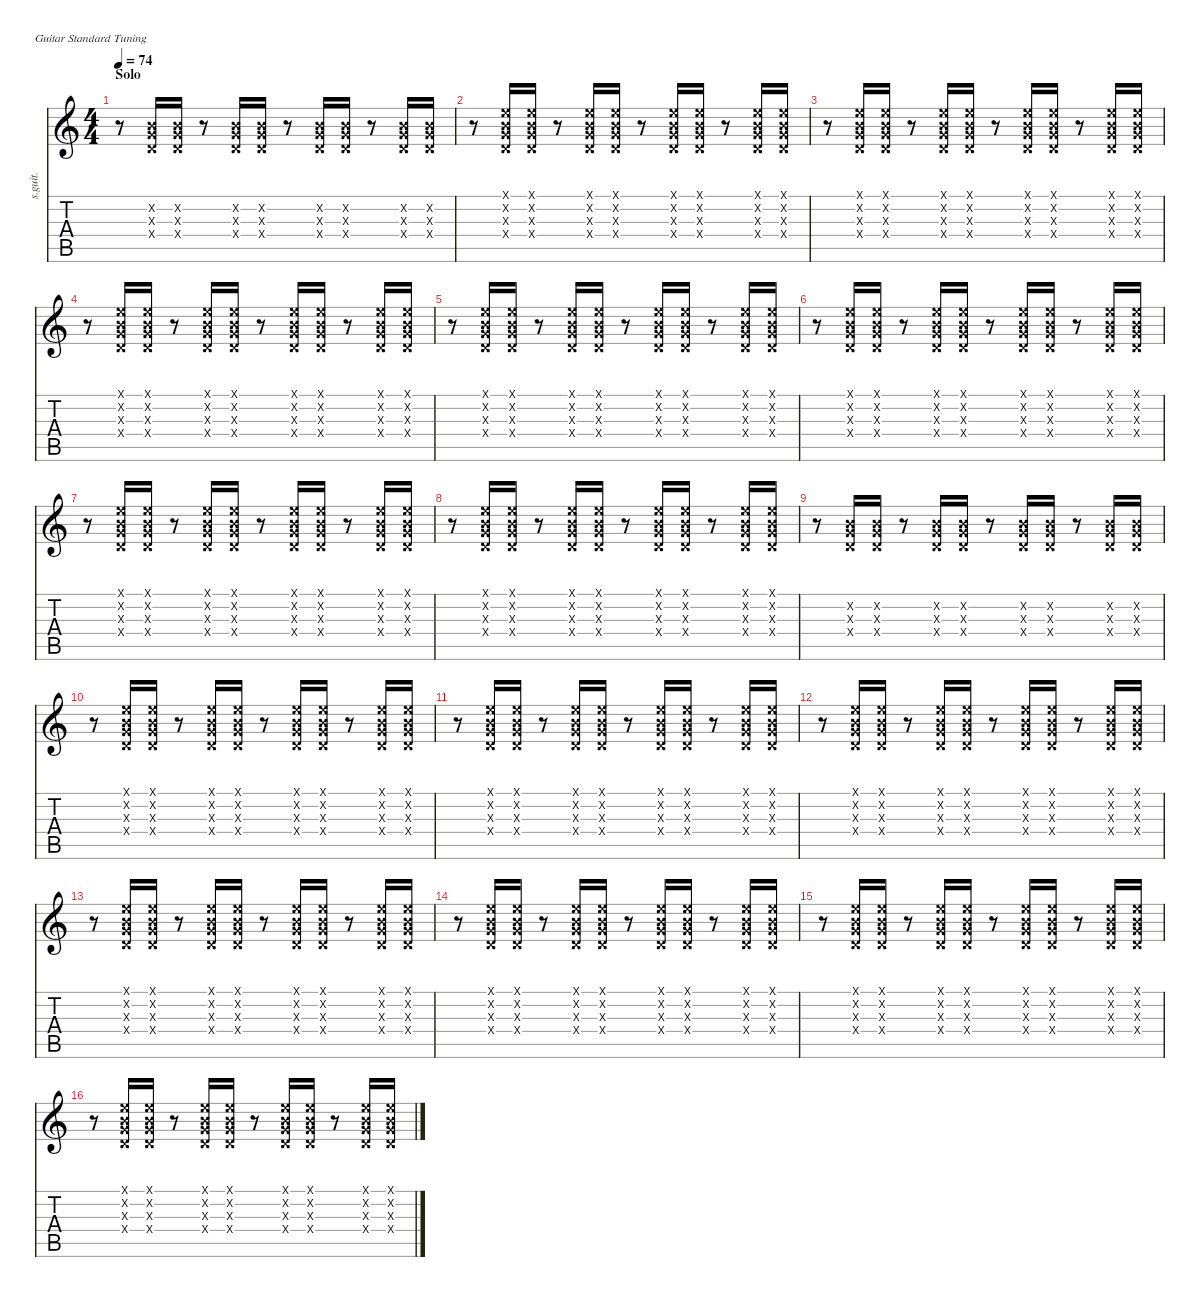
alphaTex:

\defaultSystemsLayout 4
\hideDynamics
\bracketExtendMode nobrackets
\track ("Joe Walsh - Overdubs" "s.guit.") {instrument overdrivenguitar}
\staff {score tabs}
\tuning (E4 B3 G3 D3 A2 E2)
\ts (4 4)
\section ("" "Solo")
\tempo 74
\clef g2
\ks c
r.8{dy f} (0.2{x} 0.3{x} 0.4{x}).16{lyrics (0 "") lyrics (1 "") lyrics (2 "") lyrics (3 "") lyrics (4 "")} (0.2{x} 0.3{x} 0.4{x}).16{lyrics (0 "") lyrics (1 "") lyrics (2 "") lyrics (3 "") lyrics (4 "")} r.8 (0.2{x} 0.3{x} 0.4{x}).16{lyrics (0 "") lyrics (1 "") lyrics (2 "") lyrics (3 "") lyrics (4 "")} (0.2{x} 0.3{x} 0.4{x}).16{lyrics (0 "") lyrics (1 "") lyrics (2 "") lyrics (3 "") lyrics (4 "")} r.8 (0.2{x} 0.3{x} 0.4{x}).16{lyrics (0 "") lyrics (1 "") lyrics (2 "") lyrics (3 "") lyrics (4 "")} (0.2{x} 0.3{x} 0.4{x}).16{lyrics (0 "") lyrics (1 "") lyrics (2 "") lyrics (3 "") lyrics (4 "")} r.8 (0.2{x} 0.3{x} 0.4{x}).16{lyrics (0 "") lyrics (1 "") lyrics (2 "") lyrics (3 "") lyrics (4 "")} (0.2{x} 0.3{x} 0.4{x}).16{lyrics (0 "") lyrics (1 "") lyrics (2 "") lyrics (3 "") lyrics (4 "")} |
r.8 (0.1{x} 0.2{x} 0.3{x} 0.4{x}).16{lyrics (0 "") lyrics (1 "") lyrics (2 "") lyrics (3 "") lyrics (4 "")} (0.1{x} 0.2{x} 0.3{x} 0.4{x}).16{lyrics (0 "") lyrics (1 "") lyrics (2 "") lyrics (3 "") lyrics (4 "")} r.8 (0.1{x} 0.2{x} 0.3{x} 0.4{x}).16{lyrics (0 "") lyrics (1 "") lyrics (2 "") lyrics (3 "") lyrics (4 "")} (0.1{x} 0.2{x} 0.3{x} 0.4{x}).16{lyrics (0 "") lyrics (1 "") lyrics (2 "") lyrics (3 "") lyrics (4 "")} r.8 (0.1{x} 0.2{x} 0.3{x} 0.4{x}).16{lyrics (0 "") lyrics (1 "") lyrics (2 "") lyrics (3 "") lyrics (4 "")} (0.1{x} 0.2{x} 0.3{x} 0.4{x}).16{lyrics (0 "") lyrics (1 "") lyrics (2 "") lyrics (3 "") lyrics (4 "")} r.8 (0.1{x} 0.2{x} 0.3{x} 0.4{x}).16{lyrics (0 "") lyrics (1 "") lyrics (2 "") lyrics (3 "") lyrics (4 "")} (0.1{x} 0.2{x} 0.3{x} 0.4{x}).16{lyrics (0 "") lyrics (1 "") lyrics (2 "") lyrics (3 "") lyrics (4 "")} |
r.8 (0.1{x} 0.2{x} 0.3{x} 0.4{x}).16{lyrics (0 "") lyrics (1 "") lyrics (2 "") lyrics (3 "") lyrics (4 "")} (0.1{x} 0.2{x} 0.3{x} 0.4{x}).16{lyrics (0 "") lyrics (1 "") lyrics (2 "") lyrics (3 "") lyrics (4 "")} r.8 (0.1{x} 0.2{x} 0.3{x} 0.4{x}).16{lyrics (0 "") lyrics (1 "") lyrics (2 "") lyrics (3 "") lyrics (4 "")} (0.1{x} 0.2{x} 0.3{x} 0.4{x}).16{lyrics (0 "") lyrics (1 "") lyrics (2 "") lyrics (3 "") lyrics (4 "")} r.8 (0.1{x} 0.2{x} 0.3{x} 0.4{x}).16{lyrics (0 "") lyrics (1 "") lyrics (2 "") lyrics (3 "") lyrics (4 "")} (0.1{x} 0.2{x} 0.3{x} 0.4{x}).16{lyrics (0 "") lyrics (1 "") lyrics (2 "") lyrics (3 "") lyrics (4 "")} r.8 (0.1{x} 0.2{x} 0.3{x} 0.4{x}).16{lyrics (0 "") lyrics (1 "") lyrics (2 "") lyrics (3 "") lyrics (4 "")} (0.1{x} 0.2{x} 0.3{x} 0.4{x}).16{lyrics (0 "") lyrics (1 "") lyrics (2 "") lyrics (3 "") lyrics (4 "")} |
r.8 (0.1{x} 0.2{x} 0.3{x} 0.4{x}).16{lyrics (0 "") lyrics (1 "") lyrics (2 "") lyrics (3 "") lyrics (4 "")} (0.1{x} 0.2{x} 0.3{x} 0.4{x}).16{lyrics (0 "") lyrics (1 "") lyrics (2 "") lyrics (3 "") lyrics (4 "")} r.8 (0.1{x} 0.2{x} 0.3{x} 0.4{x}).16{lyrics (0 "") lyrics (1 "") lyrics (2 "") lyrics (3 "") lyrics (4 "")} (0.1{x} 0.2{x} 0.3{x} 0.4{x}).16{lyrics (0 "") lyrics (1 "") lyrics (2 "") lyrics (3 "") lyrics (4 "")} r.8 (0.1{x} 0.2{x} 0.3{x} 0.4{x}).16{lyrics (0 "") lyrics (1 "") lyrics (2 "") lyrics (3 "") lyrics (4 "")} (0.1{x} 0.2{x} 0.3{x} 0.4{x}).16{lyrics (0 "") lyrics (1 "") lyrics (2 "") lyrics (3 "") lyrics (4 "")} r.8 (0.1{x} 0.2{x} 0.3{x} 0.4{x}).16{lyrics (0 "") lyrics (1 "") lyrics (2 "") lyrics (3 "") lyrics (4 "")} (0.1{x} 0.2{x} 0.3{x} 0.4{x}).16{lyrics (0 "") lyrics (1 "") lyrics (2 "") lyrics (3 "") lyrics (4 "")} |
r.8 (0.1{x} 0.2{x} 0.3{x} 0.4{x}).16{lyrics (0 "") lyrics (1 "") lyrics (2 "") lyrics (3 "") lyrics (4 "")} (0.1{x} 0.2{x} 0.3{x} 0.4{x}).16{lyrics (0 "") lyrics (1 "") lyrics (2 "") lyrics (3 "") lyrics (4 "")} r.8 (0.1{x} 0.2{x} 0.3{x} 0.4{x}).16{lyrics (0 "") lyrics (1 "") lyrics (2 "") lyrics (3 "") lyrics (4 "")} (0.1{x} 0.2{x} 0.3{x} 0.4{x}).16{lyrics (0 "") lyrics (1 "") lyrics (2 "") lyrics (3 "") lyrics (4 "")} r.8 (0.1{x} 0.2{x} 0.3{x} 0.4{x}).16{lyrics (0 "") lyrics (1 "") lyrics (2 "") lyrics (3 "") lyrics (4 "")} (0.1{x} 0.2{x} 0.3{x} 0.4{x}).16{lyrics (0 "") lyrics (1 "") lyrics (2 "") lyrics (3 "") lyrics (4 "")} r.8 (0.1{x} 0.2{x} 0.3{x} 0.4{x}).16{lyrics (0 "") lyrics (1 "") lyrics (2 "") lyrics (3 "") lyrics (4 "")} (0.1{x} 0.2{x} 0.3{x} 0.4{x}).16{lyrics (0 "") lyrics (1 "") lyrics (2 "") lyrics (3 "") lyrics (4 "")} |
r.8 (0.1{x} 0.2{x} 0.3{x} 0.4{x}).16{lyrics (0 "") lyrics (1 "") lyrics (2 "") lyrics (3 "") lyrics (4 "")} (0.1{x} 0.2{x} 0.3{x} 0.4{x}).16{lyrics (0 "") lyrics (1 "") lyrics (2 "") lyrics (3 "") lyrics (4 "")} r.8 (0.1{x} 0.2{x} 0.3{x} 0.4{x}).16{lyrics (0 "") lyrics (1 "") lyrics (2 "") lyrics (3 "") lyrics (4 "")} (0.1{x} 0.2{x} 0.3{x} 0.4{x}).16{lyrics (0 "") lyrics (1 "") lyrics (2 "") lyrics (3 "") lyrics (4 "")} r.8 (0.1{x} 0.2{x} 0.3{x} 0.4{x}).16{lyrics (0 "") lyrics (1 "") lyrics (2 "") lyrics (3 "") lyrics (4 "")} (0.1{x} 0.2{x} 0.3{x} 0.4{x}).16{lyrics (0 "") lyrics (1 "") lyrics (2 "") lyrics (3 "") lyrics (4 "")} r.8 (0.1{x} 0.2{x} 0.3{x} 0.4{x}).16{lyrics (0 "") lyrics (1 "") lyrics (2 "") lyrics (3 "") lyrics (4 "")} (0.1{x} 0.2{x} 0.3{x} 0.4{x}).16{lyrics (0 "") lyrics (1 "") lyrics (2 "") lyrics (3 "") lyrics (4 "")} |
r.8 (0.1{x} 0.2{x} 0.3{x} 0.4{x}).16{lyrics (0 "") lyrics (1 "") lyrics (2 "") lyrics (3 "") lyrics (4 "")} (0.1{x} 0.2{x} 0.3{x} 0.4{x}).16{lyrics (0 "") lyrics (1 "") lyrics (2 "") lyrics (3 "") lyrics (4 "")} r.8 (0.1{x} 0.2{x} 0.3{x} 0.4{x}).16{lyrics (0 "") lyrics (1 "") lyrics (2 "") lyrics (3 "") lyrics (4 "")} (0.1{x} 0.2{x} 0.3{x} 0.4{x}).16{lyrics (0 "") lyrics (1 "") lyrics (2 "") lyrics (3 "") lyrics (4 "")} r.8 (0.1{x} 0.2{x} 0.3{x} 0.4{x}).16{lyrics (0 "") lyrics (1 "") lyrics (2 "") lyrics (3 "") lyrics (4 "")} (0.1{x} 0.2{x} 0.3{x} 0.4{x}).16{lyrics (0 "") lyrics (1 "") lyrics (2 "") lyrics (3 "") lyrics (4 "")} r.8 (0.1{x} 0.2{x} 0.3{x} 0.4{x}).16{lyrics (0 "") lyrics (1 "") lyrics (2 "") lyrics (3 "") lyrics (4 "")} (0.1{x} 0.2{x} 0.3{x} 0.4{x}).16{lyrics (0 "") lyrics (1 "") lyrics (2 "") lyrics (3 "") lyrics (4 "")} |
r.8 (0.1{x} 0.2{x} 0.3{x} 0.4{x}).16{lyrics (0 "") lyrics (1 "") lyrics (2 "") lyrics (3 "") lyrics (4 "")} (0.1{x} 0.2{x} 0.3{x} 0.4{x}).16{lyrics (0 "") lyrics (1 "") lyrics (2 "") lyrics (3 "") lyrics (4 "")} r.8 (0.1{x} 0.2{x} 0.3{x} 0.4{x}).16{lyrics (0 "") lyrics (1 "") lyrics (2 "") lyrics (3 "") lyrics (4 "")} (0.1{x} 0.2{x} 0.3{x} 0.4{x}).16{lyrics (0 "") lyrics (1 "") lyrics (2 "") lyrics (3 "") lyrics (4 "")} r.8 (0.1{x} 0.2{x} 0.3{x} 0.4{x}).16{lyrics (0 "") lyrics (1 "") lyrics (2 "") lyrics (3 "") lyrics (4 "")} (0.1{x} 0.2{x} 0.3{x} 0.4{x}).16{lyrics (0 "") lyrics (1 "") lyrics (2 "") lyrics (3 "") lyrics (4 "")} r.8 (0.1{x} 0.2{x} 0.3{x} 0.4{x}).16{lyrics (0 "") lyrics (1 "") lyrics (2 "") lyrics (3 "") lyrics (4 "")} (0.1{x} 0.2{x} 0.3{x} 0.4{x}).16{lyrics (0 "") lyrics (1 "") lyrics (2 "") lyrics (3 "") lyrics (4 "")} |
r.8 (0.2{x} 0.3{x} 0.4{x}).16{lyrics (0 "") lyrics (1 "") lyrics (2 "") lyrics (3 "") lyrics (4 "")} (0.2{x} 0.3{x} 0.4{x}).16{lyrics (0 "") lyrics (1 "") lyrics (2 "") lyrics (3 "") lyrics (4 "")} r.8 (0.2{x} 0.3{x} 0.4{x}).16{lyrics (0 "") lyrics (1 "") lyrics (2 "") lyrics (3 "") lyrics (4 "")} (0.2{x} 0.3{x} 0.4{x}).16{lyrics (0 "") lyrics (1 "") lyrics (2 "") lyrics (3 "") lyrics (4 "")} r.8 (0.2{x} 0.3{x} 0.4{x}).16{lyrics (0 "") lyrics (1 "") lyrics (2 "") lyrics (3 "") lyrics (4 "")} (0.2{x} 0.3{x} 0.4{x}).16{lyrics (0 "") lyrics (1 "") lyrics (2 "") lyrics (3 "") lyrics (4 "")} r.8 (0.2{x} 0.3{x} 0.4{x}).16{lyrics (0 "") lyrics (1 "") lyrics (2 "") lyrics (3 "") lyrics (4 "")} (0.2{x} 0.3{x} 0.4{x}).16{lyrics (0 "") lyrics (1 "") lyrics (2 "") lyrics (3 "") lyrics (4 "")} |
r.8 (0.1{x} 0.2{x} 0.3{x} 0.4{x}).16{lyrics (0 "") lyrics (1 "") lyrics (2 "") lyrics (3 "") lyrics (4 "")} (0.1{x} 0.2{x} 0.3{x} 0.4{x}).16{lyrics (0 "") lyrics (1 "") lyrics (2 "") lyrics (3 "") lyrics (4 "")} r.8 (0.1{x} 0.2{x} 0.3{x} 0.4{x}).16{lyrics (0 "") lyrics (1 "") lyrics (2 "") lyrics (3 "") lyrics (4 "")} (0.1{x} 0.2{x} 0.3{x} 0.4{x}).16{lyrics (0 "") lyrics (1 "") lyrics (2 "") lyrics (3 "") lyrics (4 "")} r.8 (0.1{x} 0.2{x} 0.3{x} 0.4{x}).16{lyrics (0 "") lyrics (1 "") lyrics (2 "") lyrics (3 "") lyrics (4 "")} (0.1{x} 0.2{x} 0.3{x} 0.4{x}).16{lyrics (0 "") lyrics (1 "") lyrics (2 "") lyrics (3 "") lyrics (4 "")} r.8 (0.1{x} 0.2{x} 0.3{x} 0.4{x}).16{lyrics (0 "") lyrics (1 "") lyrics (2 "") lyrics (3 "") lyrics (4 "")} (0.1{x} 0.2{x} 0.3{x} 0.4{x}).16{lyrics (0 "") lyrics (1 "") lyrics (2 "") lyrics (3 "") lyrics (4 "")} |
r.8 (0.1{x} 0.2{x} 0.3{x} 0.4{x}).16{lyrics (0 "") lyrics (1 "") lyrics (2 "") lyrics (3 "") lyrics (4 "")} (0.1{x} 0.2{x} 0.3{x} 0.4{x}).16{lyrics (0 "") lyrics (1 "") lyrics (2 "") lyrics (3 "") lyrics (4 "")} r.8 (0.1{x} 0.2{x} 0.3{x} 0.4{x}).16{lyrics (0 "") lyrics (1 "") lyrics (2 "") lyrics (3 "") lyrics (4 "")} (0.1{x} 0.2{x} 0.3{x} 0.4{x}).16{lyrics (0 "") lyrics (1 "") lyrics (2 "") lyrics (3 "") lyrics (4 "")} r.8 (0.1{x} 0.2{x} 0.3{x} 0.4{x}).16{lyrics (0 "") lyrics (1 "") lyrics (2 "") lyrics (3 "") lyrics (4 "")} (0.1{x} 0.2{x} 0.3{x} 0.4{x}).16{lyrics (0 "") lyrics (1 "") lyrics (2 "") lyrics (3 "") lyrics (4 "")} r.8 (0.1{x} 0.2{x} 0.3{x} 0.4{x}).16{lyrics (0 "") lyrics (1 "") lyrics (2 "") lyrics (3 "") lyrics (4 "")} (0.1{x} 0.2{x} 0.3{x} 0.4{x}).16{lyrics (0 "") lyrics (1 "") lyrics (2 "") lyrics (3 "") lyrics (4 "")} |
r.8 (0.1{x} 0.2{x} 0.3{x} 0.4{x}).16{lyrics (0 "") lyrics (1 "") lyrics (2 "") lyrics (3 "") lyrics (4 "")} (0.1{x} 0.2{x} 0.3{x} 0.4{x}).16{lyrics (0 "") lyrics (1 "") lyrics (2 "") lyrics (3 "") lyrics (4 "")} r.8 (0.1{x} 0.2{x} 0.3{x} 0.4{x}).16{lyrics (0 "") lyrics (1 "") lyrics (2 "") lyrics (3 "") lyrics (4 "")} (0.1{x} 0.2{x} 0.3{x} 0.4{x}).16{lyrics (0 "") lyrics (1 "") lyrics (2 "") lyrics (3 "") lyrics (4 "")} r.8 (0.1{x} 0.2{x} 0.3{x} 0.4{x}).16{lyrics (0 "") lyrics (1 "") lyrics (2 "") lyrics (3 "") lyrics (4 "")} (0.1{x} 0.2{x} 0.3{x} 0.4{x}).16{lyrics (0 "") lyrics (1 "") lyrics (2 "") lyrics (3 "") lyrics (4 "")} r.8 (0.1{x} 0.2{x} 0.3{x} 0.4{x}).16{lyrics (0 "") lyrics (1 "") lyrics (2 "") lyrics (3 "") lyrics (4 "")} (0.1{x} 0.2{x} 0.3{x} 0.4{x}).16{lyrics (0 "") lyrics (1 "") lyrics (2 "") lyrics (3 "") lyrics (4 "")} |
r.8 (0.1{x} 0.2{x} 0.3{x} 0.4{x}).16{lyrics (0 "") lyrics (1 "") lyrics (2 "") lyrics (3 "") lyrics (4 "")} (0.1{x} 0.2{x} 0.3{x} 0.4{x}).16{lyrics (0 "") lyrics (1 "") lyrics (2 "") lyrics (3 "") lyrics (4 "")} r.8 (0.1{x} 0.2{x} 0.3{x} 0.4{x}).16{lyrics (0 "") lyrics (1 "") lyrics (2 "") lyrics (3 "") lyrics (4 "")} (0.1{x} 0.2{x} 0.3{x} 0.4{x}).16{lyrics (0 "") lyrics (1 "") lyrics (2 "") lyrics (3 "") lyrics (4 "")} r.8 (0.1{x} 0.2{x} 0.3{x} 0.4{x}).16{lyrics (0 "") lyrics (1 "") lyrics (2 "") lyrics (3 "") lyrics (4 "")} (0.1{x} 0.2{x} 0.3{x} 0.4{x}).16{lyrics (0 "") lyrics (1 "") lyrics (2 "") lyrics (3 "") lyrics (4 "")} r.8 (0.1{x} 0.2{x} 0.3{x} 0.4{x}).16{lyrics (0 "") lyrics (1 "") lyrics (2 "") lyrics (3 "") lyrics (4 "")} (0.1{x} 0.2{x} 0.3{x} 0.4{x}).16{lyrics (0 "") lyrics (1 "") lyrics (2 "") lyrics (3 "") lyrics (4 "")} |
r.8 (0.1{x} 0.2{x} 0.3{x} 0.4{x}).16{lyrics (0 "") lyrics (1 "") lyrics (2 "") lyrics (3 "") lyrics (4 "")} (0.1{x} 0.2{x} 0.3{x} 0.4{x}).16{lyrics (0 "") lyrics (1 "") lyrics (2 "") lyrics (3 "") lyrics (4 "")} r.8 (0.1{x} 0.2{x} 0.3{x} 0.4{x}).16{lyrics (0 "") lyrics (1 "") lyrics (2 "") lyrics (3 "") lyrics (4 "")} (0.1{x} 0.2{x} 0.3{x} 0.4{x}).16{lyrics (0 "") lyrics (1 "") lyrics (2 "") lyrics (3 "") lyrics (4 "")} r.8 (0.1{x} 0.2{x} 0.3{x} 0.4{x}).16{lyrics (0 "") lyrics (1 "") lyrics (2 "") lyrics (3 "") lyrics (4 "")} (0.1{x} 0.2{x} 0.3{x} 0.4{x}).16{lyrics (0 "") lyrics (1 "") lyrics (2 "") lyrics (3 "") lyrics (4 "")} r.8 (0.1{x} 0.2{x} 0.3{x} 0.4{x}).16{lyrics (0 "") lyrics (1 "") lyrics (2 "") lyrics (3 "") lyrics (4 "")} (0.1{x} 0.2{x} 0.3{x} 0.4{x}).16{lyrics (0 "") lyrics (1 "") lyrics (2 "") lyrics (3 "") lyrics (4 "")} |
r.8 (0.1{x} 0.2{x} 0.3{x} 0.4{x}).16{lyrics (0 "") lyrics (1 "") lyrics (2 "") lyrics (3 "") lyrics (4 "")} (0.1{x} 0.2{x} 0.3{x} 0.4{x}).16{lyrics (0 "") lyrics (1 "") lyrics (2 "") lyrics (3 "") lyrics (4 "")} r.8 (0.1{x} 0.2{x} 0.3{x} 0.4{x}).16{lyrics (0 "") lyrics (1 "") lyrics (2 "") lyrics (3 "") lyrics (4 "")} (0.1{x} 0.2{x} 0.3{x} 0.4{x}).16{lyrics (0 "") lyrics (1 "") lyrics (2 "") lyrics (3 "") lyrics (4 "")} r.8 (0.1{x} 0.2{x} 0.3{x} 0.4{x}).16{lyrics (0 "") lyrics (1 "") lyrics (2 "") lyrics (3 "") lyrics (4 "")} (0.1{x} 0.2{x} 0.3{x} 0.4{x}).16{lyrics (0 "") lyrics (1 "") lyrics (2 "") lyrics (3 "") lyrics (4 "")} r.8 (0.1{x} 0.2{x} 0.3{x} 0.4{x}).16{lyrics (0 "") lyrics (1 "") lyrics (2 "") lyrics (3 "") lyrics (4 "")} (0.1{x} 0.2{x} 0.3{x} 0.4{x}).16{lyrics (0 "") lyrics (1 "") lyrics (2 "") lyrics (3 "") lyrics (4 "")} |
r.8 (0.1{x} 0.2{x} 0.3{x} 0.4{x}).16{lyrics (0 "") lyrics (1 "") lyrics (2 "") lyrics (3 "") lyrics (4 "")} (0.1{x} 0.2{x} 0.3{x} 0.4{x}).16{lyrics (0 "") lyrics (1 "") lyrics (2 "") lyrics (3 "") lyrics (4 "")} r.8 (0.1{x} 0.2{x} 0.3{x} 0.4{x}).16{lyrics (0 "") lyrics (1 "") lyrics (2 "") lyrics (3 "") lyrics (4 "")} (0.1{x} 0.2{x} 0.3{x} 0.4{x}).16{lyrics (0 "") lyrics (1 "") lyrics (2 "") lyrics (3 "") lyrics (4 "")} r.8 (0.1{x} 0.2{x} 0.3{x} 0.4{x}).16{lyrics (0 "") lyrics (1 "") lyrics (2 "") lyrics (3 "") lyrics (4 "")} (0.1{x} 0.2{x} 0.3{x} 0.4{x}).16{lyrics (0 "") lyrics (1 "") lyrics (2 "") lyrics (3 "") lyrics (4 "")} r.8 (0.1{x} 0.2{x} 0.3{x} 0.4{x}).16{lyrics (0 "") lyrics (1 "") lyrics (2 "") lyrics (3 "") lyrics (4 "")} (0.1{x} 0.2{x} 0.3{x} 0.4{x}).16{lyrics (0 "") lyrics (1 "") lyrics (2 "") lyrics (3 "") lyrics (4 "")}
